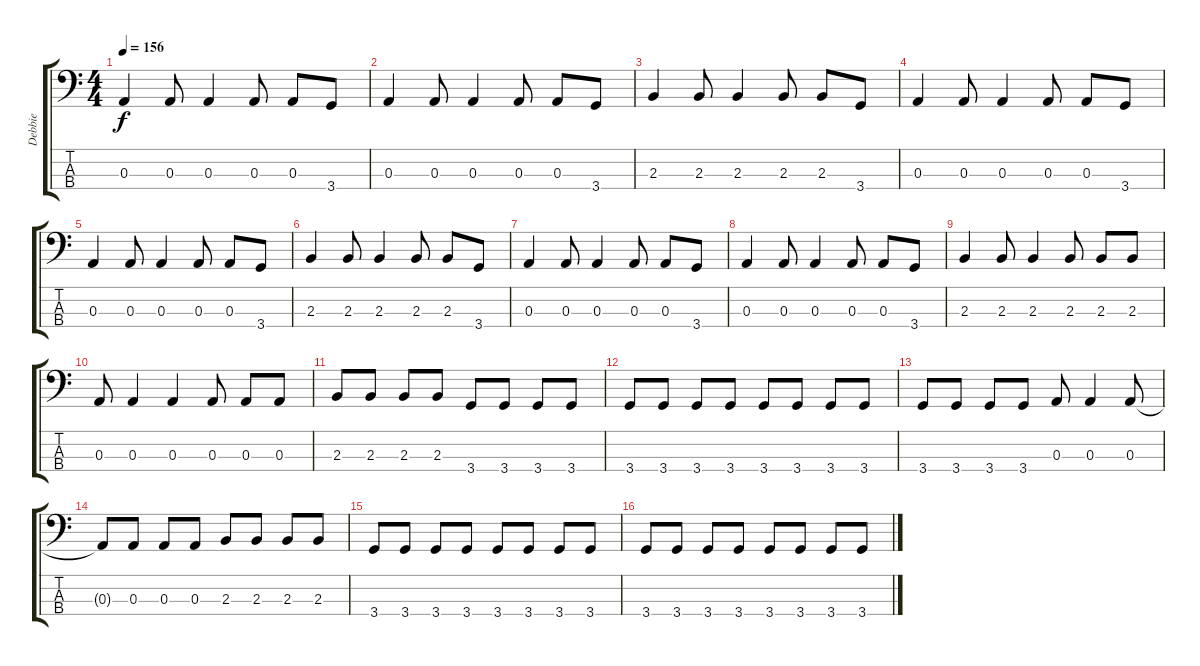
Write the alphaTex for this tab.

\track ("Debbie" "Debbie") {instrument electricbasspick}
\staff {score tabs}
\tuning (G2 D2 A1 E1) {hide}
\ts (4 4)
\tempo 156
\clef f4
\ks c
0.3.4{dy f} 0.3.8 0.3.4 0.3.8 0.3.8 3.4.8 |
0.3.4 0.3.8 0.3.4 0.3.8 0.3.8 3.4.8 |
2.3.4 2.3.8 2.3.4 2.3.8 2.3.8 3.4.8 |
0.3.4 0.3.8 0.3.4 0.3.8 0.3.8 3.4.8 |
0.3.4 0.3.8 0.3.4 0.3.8 0.3.8 3.4.8 |
2.3.4 2.3.8 2.3.4 2.3.8 2.3.8 3.4.8 |
0.3.4 0.3.8 0.3.4 0.3.8 0.3.8 3.4.8 |
0.3.4 0.3.8 0.3.4 0.3.8 0.3.8 3.4.8 |
2.3.4 2.3.8 2.3.4 2.3.8 2.3.8 2.3.8 |
0.3.8 0.3.4 0.3.4 0.3.8 0.3.8 0.3.8 |
2.3.8 2.3.8 2.3.8 2.3.8 3.4.8 3.4.8 3.4.8 3.4.8 |
3.4.8 3.4.8 3.4.8 3.4.8 3.4.8 3.4.8 3.4.8 3.4.8 |
3.4.8 3.4.8 3.4.8 3.4.8 0.3.8 0.3.4 0.3.8 |
0.3{t}.8 0.3.8 0.3.8 0.3.8 2.3.8 2.3.8 2.3.8 2.3.8 |
3.4.8 3.4.8 3.4.8 3.4.8 3.4.8 3.4.8 3.4.8 3.4.8 |
3.4.8 3.4.8 3.4.8 3.4.8 3.4.8 3.4.8 3.4.8 3.4.8
